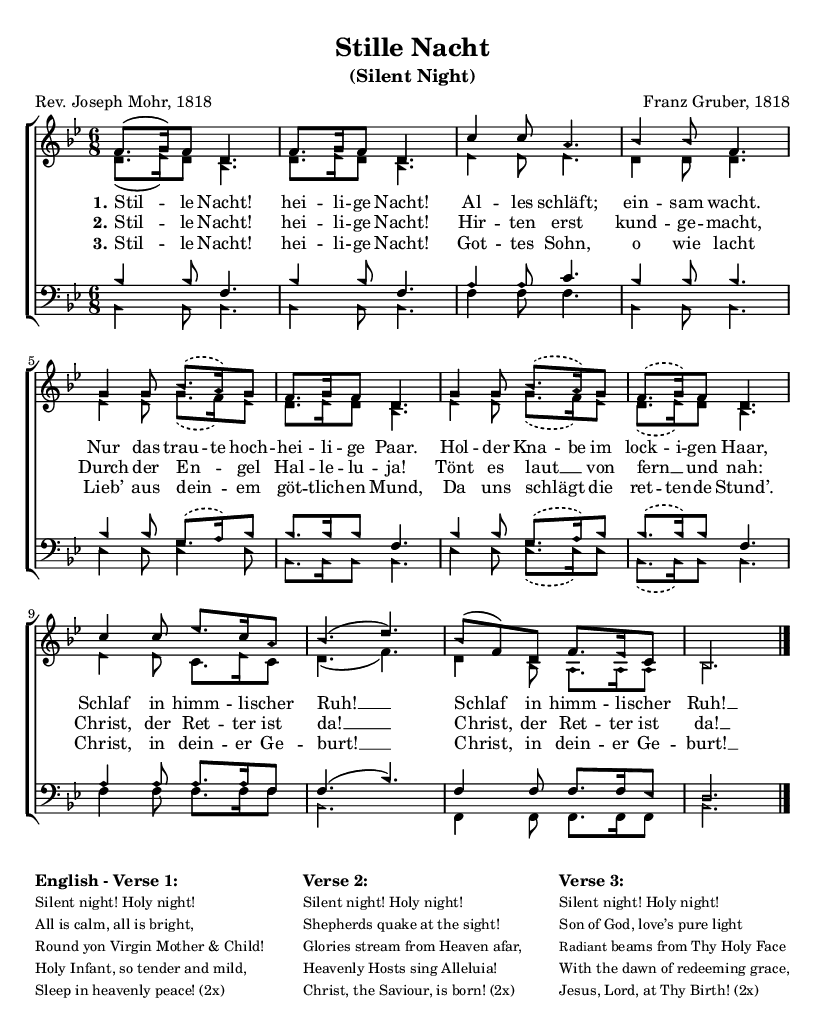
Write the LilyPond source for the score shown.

\header {
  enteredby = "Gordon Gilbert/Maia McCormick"
  composer = "Franz Gruber, 1818"
  poet = "Rev. Joseph Mohr, 1818"
  date="trans 1863 by Jane Campbell"
  toc_as = "Stille Nacht (Silent Night)"
  title = "Stille Nacht"
  subtitle = "(Silent Night)"
  index_as = "Silent Night"
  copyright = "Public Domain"
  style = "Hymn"
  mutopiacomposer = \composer
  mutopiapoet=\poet
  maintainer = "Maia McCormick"
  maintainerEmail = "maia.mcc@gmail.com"
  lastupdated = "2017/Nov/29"
}

\version "2.14.2"

\include "header.ly"

global= {
  \preamble

  \time 6/8
  \key bes \major
}

sop = \context Voice = "sop"    {
  \voiceOne
  \global
  f'8.( g'16) f'8 d'4.
  f'8. g'16 f'8 d'4.
  c''4 c''8 a'4. bes'4 bes'8 f'4.
  \slurDashed
  g'4 g'8 bes'8.( a'16) g'8 f'8. g'16 f'8 d'4.
  g'4 g'8 bes'8.( a'16) g'8 f'8.( g'16) f'8 d'4.
  \slurSolid
  c''4 c''8 ees''8. c''16 a'8 bes'4.( d'')
  bes'8( f') d' f'8. ees'16 c'8 bes2. \bar "|."
}

alto=\context Voice = "alto"   {
  \voiceTwo
  \global
  d'8.( ees'16) d'8 bes4.
  d'8. ees'16 d'8 bes4.
  ees'4 ees'8 ees'4. d'4 d'8 d'4.
  \slurDashed
  ees'4 ees'8 g'8.( f'16) ees'8 d'8. ees'16 d'8 bes4.
  ees'4 ees'8 g'8.( f'16) ees'8 d'8.( ees'16) d'8 bes4.
  \slurSolid
  ees'4 ees'8 c'8. ees'16 c'8 d'4.( f')
  d'4 bes8 a8. a16 a8 bes2.
}

tenor = \context Voice = "tenor"   {
  \voiceOne
  \global
  bes4 bes8 f4.
  bes4 bes8 f4.
  a4 a8 c'4. bes4 bes8 bes4.
  \slurDashed
  bes4 bes8 g8.( a16) bes8 bes8. bes16 bes8 f4.
  bes4 bes8 \slurDashed g8.( a16) bes8 bes8.( bes16) bes8 f4.
  \slurSolid
  a4 a8 a8. a16 f8 f4.( bes)
  f4 f8 f8. f16 ees8 d2.
}

bass = \context Voice = "bass"   {
  \voiceTwo
  \global
  bes,4 bes,8 bes,4.
  bes,4 bes,8 bes,4.
  f4 f8 f4. bes,4 bes,8 bes,4.
  ees4 ees8 ees4 ees8 bes,8. bes,16 bes,8 bes,4.
  ees4 \slurDashed ees8 ees8.( es16) ees8 bes,8.( bes,16) bes,8 bes,4.
  \slurSolid
  f4 f8 f8. f16 f8 bes,2.
  f,4 f,8 f,8. f,16 f,8 bes,2.
}
accomp=\chordmode {

}



stanzaa = \lyricmode {
  Stil -- le Nacht!
  hei -- li -- ge Nacht!
  Al -- les schläft;
  ein -- sam wacht.
  Nur das
  \set ignoreMelismata = ##t
  trau -- te hoch -- hei -- li -- ge Paar.
  Hol -- der Kna -- be im lock -- i -- gen Haar,
  \unset ignoreMelismata
  Schlaf in himm -- li -- scher Ruh! __
  Schlaf in himm -- li -- scher Ruh! __
}

stanzab = \lyricmode {
    Stil -- le Nacht!
    hei -- li -- ge Nacht!
    Hir -- ten erst kund -- ge -- macht,
    Durch der En -- gel Hal -- le -- lu -- ja!
    Tönt es laut __ von fern __ und nah:
    Christ, der Ret -- ter ist da! __
    Christ, der Ret -- ter ist da! __
  }

stanzac = \lyricmode {
  Stil -- le Nacht!
  hei -- li -- ge Nacht!
  Got -- tes Sohn, o wie lacht
  Lieb’ aus dein -- em göt -- tlich -- en Mund,
  Da uns schlägt die
  \set ignoreMelismata = ##t
  ret -- ten -- de Stund’.
  \unset ignoreMelismata
  Christ, in dein -- er Ge -- burt! __
  Christ, in dein -- er Ge -- burt! __
}

stanzad = \lyricmode {

}
stanzae = \lyricmode {

}
stanzaf = \lyricmode {

}

verses = \markup{
  \fill-line {
    \column{
      \line { \bold "English - Verse 1:" }
      \smaller {
        \line{ Silent night! Holy night!}
        \line{ All is calm, all is bright,}
        \line{ Round yon Virgin Mother & Child!}
        \line{ Holy Infant, so tender and mild,}
        \line{ Sleep in heavenly peace! (2x) }
      }
    }
    \column{
      \line { \bold "Verse 2:" }
      \smaller {
        \line{ Silent night! Holy night! }
        \line{ Shepherds quake at the sight! }
        \line{ Glories stream from Heaven afar, }
        \line{ Heavenly Hosts sing Alleluia! }
        \line{ Christ, the Saviour, is born! (2x) }
      }
    }
    \column{
      \line { \bold "Verse 3:" }
      \smaller {
        \line{ Silent night! Holy night! }
        \line{ Son of God, love’s pure light }
        \line{\smaller Radiant beams from Thy Holy Face }
        \line{ With the dawn of redeeming grace, }
        \line{ Jesus, Lord, at Thy Birth! (2x) }
      }
    }
  }
}

\score {
  \context ChoirStaff <<
    \context ChordNames \accomp
    \unset ChoirStaff.melismaBusyProperties
    \context Staff ="upper"  { \clef "G" <<
      \sop
      \alto
    >>}

    \lyricsto "sop" \context Lyrics = "stanza-1" {
      \set stanza = "1."
      \stanzaa }
    \lyricsto "sop" \context Lyrics = "stanza-2" {
      \set stanza = "2."
      \stanzab }
    \lyricsto "sop" \context Lyrics = "stanza-3" {
      \set stanza = "3."
      \stanzac }
                                %	\lyricsto "sop" \context Lyrics = "stanza-4" {
                                %		\set stanza = "4."
                                %			\stanzad }
                                %	\lyricsto "sop" \context Lyrics = "stanza-5" {
                                %		\set stanza = "5."
                                %			\stanzae }
                                %	\lyricsto "sop" \context Lyrics = "stanza-6" {
                                %		\set stanza = "6."
                                %			\stanzaf }
    \context Staff = "lower"  { \clef "F"<<
      \tenor
      \bass
    >>}
  >>
}
\verses
